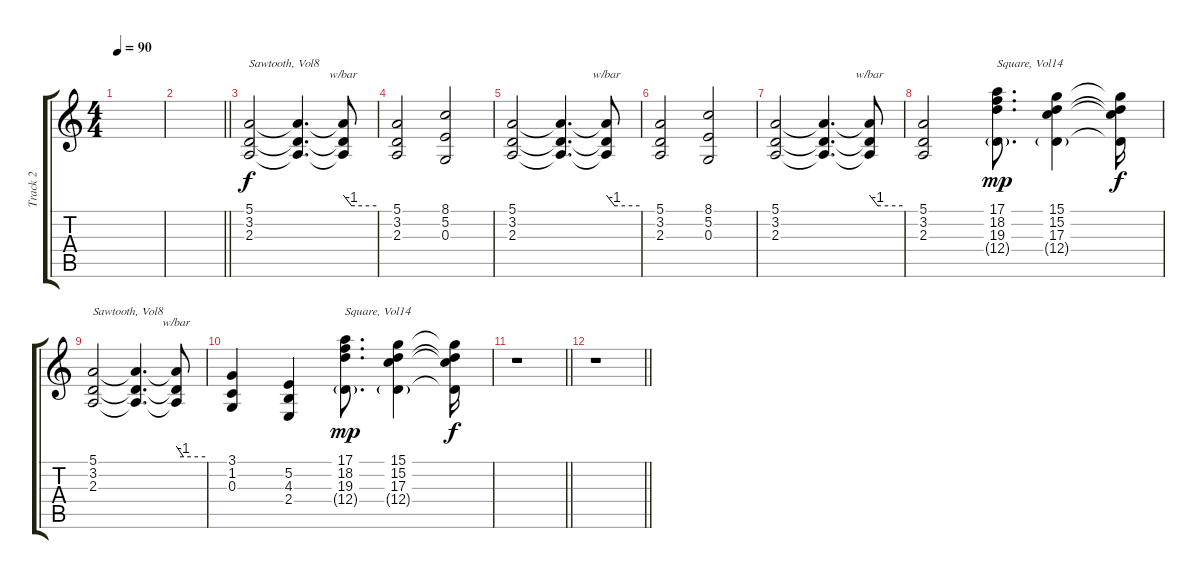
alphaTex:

\track ("Track 2" "Track 2") {instrument lead2sawtooth}
\staff {score tabs}
\tuning (E4 B3 G3 D3 A2 E2) {hide}
\ts (4 4)
\tempo 90
\clef g2
\ks c
|
\barLineRight lightlight
|
\section ("" "")
(5.1 3.2 2.3).2{txt "Sawtooth, Vol8" volume 8 instrument lead2sawtooth} (5.1{t} 3.2{t} 2.3{t}).4{d} (5.1{t} 3.2{t} 2.3{t}).8{tbe (custom default 0 0 15 -4 60 -4)} |
(5.1 3.2 2.3).2 (8.1 5.2 0.3).2 |
(5.1 3.2 2.3).2 (5.1{t} 3.2{t} 2.3{t}).4{d} (5.1{t} 3.2{t} 2.3{t}).8{tbe (custom default 0 0 15 -4 60 -4)} |
(5.1 3.2 2.3).2 (8.1 5.2 0.3).2 |
(5.1 3.2 2.3).2 (5.1{t} 3.2{t} 2.3{t}).4{d} (5.1{t} 3.2{t} 2.3{t}).8{tbe (custom default 0 0 15 -4 60 -4)} |
(5.1 3.2 2.3).2 (17.1 18.2 19.3 12.4{g}).8{d txt "Square, Vol14" dy mp volume 14 instrument lead1square} (15.1 15.2 17.3 12.4{g}).4 (15.1{t} 15.2{t} 17.3{t} 12.4{t}).16{dy f} |
(5.1 3.2 2.3).2{txt "Sawtooth, Vol8" volume 8 instrument lead2sawtooth} (5.1{t} 3.2{t} 2.3{t}).4{d} (5.1{t} 3.2{t} 2.3{t}).8{tbe (custom default 0 0 15 -4 60 -4)} |
(3.1 1.2 0.3).4 (5.2 4.3 2.4).4 (17.1 18.2 19.3 12.4{g}).8{d txt "Square, Vol14" dy mp volume 14 instrument lead1square} (15.1 15.2 17.3 12.4{g}).4 (15.1{t} 15.2{t} 17.3{t} 12.4{t}).16{dy f} |
\barLineRight lightlight
r.1{volume 9} |
\barLineRight lightlight
r.1{volume 9}
